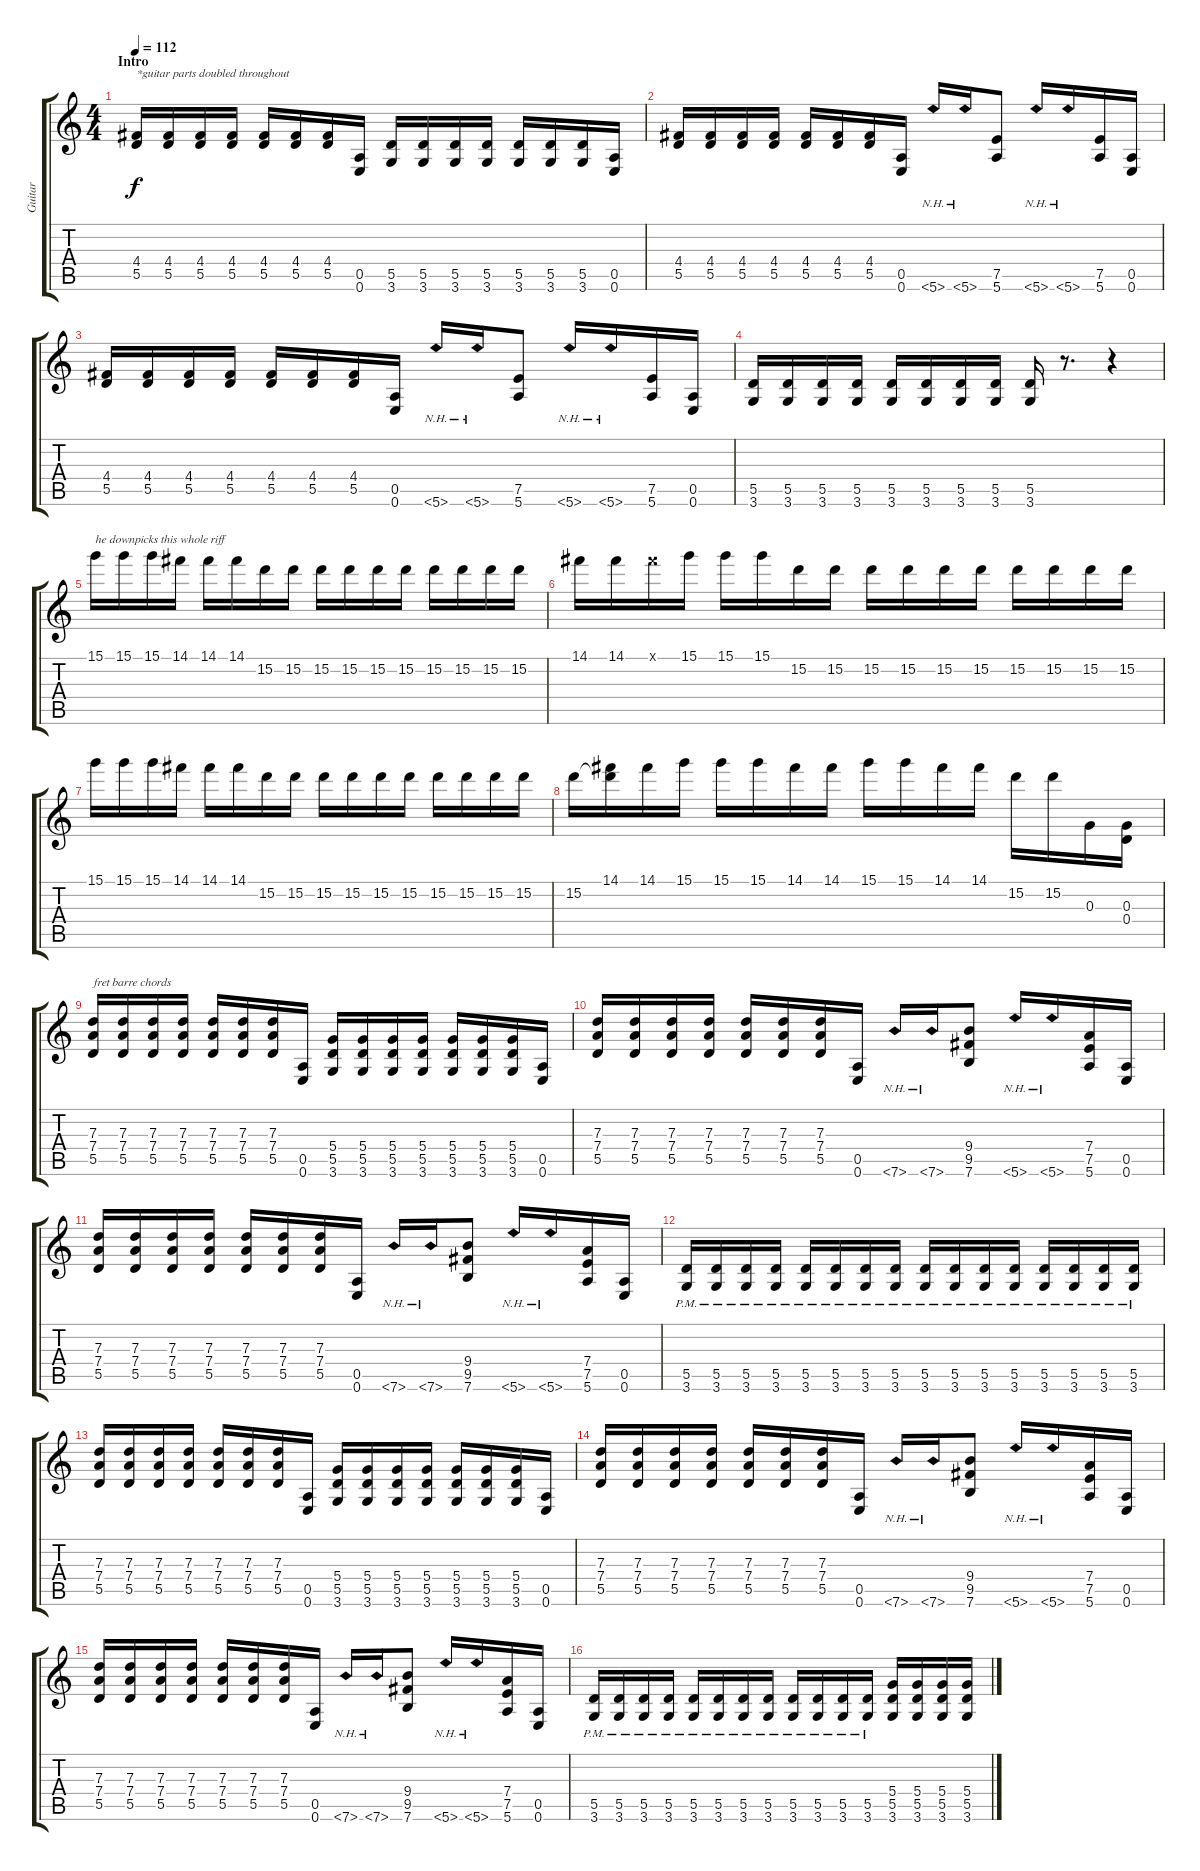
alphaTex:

\track ("Guitar" "Guitar") {instrument overdrivenguitar}
\staff {score tabs}
\tuning (E4 B3 G3 D3 A2 E2) {hide}
\ts (4 4)
\section ("" "Intro")
\tempo 112
\clef g2
\ks c
(4.4 5.5).16{txt "*guitar parts doubled throughout" dy f instrument overdrivenguitar} (4.4 5.5).16 (4.4 5.5).16 (4.4 5.5).16 (4.4 5.5).16 (4.4 5.5).16 (4.4 5.5).16 (0.5 0.6).16 (5.5 3.6).16 (5.5 3.6).16 (5.5 3.6).16 (5.5 3.6).16 (5.5 3.6).16 (5.5 3.6).16 (5.5 3.6).16 (0.5 0.6).16 |
(4.4 5.5).16 (4.4 5.5).16 (4.4 5.5).16 (4.4 5.5).16 (4.4 5.5).16 (4.4 5.5).16 (4.4 5.5).16 (0.5 0.6).16 5.6{nh}.16 5.6{nh}.16 (7.5 5.6).8 5.6{nh}.16 5.6{nh}.16 (7.5 5.6).16 (0.5 0.6).16 |
(4.4 5.5).16 (4.4 5.5).16 (4.4 5.5).16 (4.4 5.5).16 (4.4 5.5).16 (4.4 5.5).16 (4.4 5.5).16 (0.5 0.6).16 5.6{nh}.16 5.6{nh}.16 (7.5 5.6).8 5.6{nh}.16 5.6{nh}.16 (7.5 5.6).16 (0.5 0.6).16 |
(5.5 3.6).16 (5.5 3.6).16 (5.5 3.6).16 (5.5 3.6).16 (5.5 3.6).16 (5.5 3.6).16 (5.5 3.6).16 (5.5 3.6).16 (5.5 3.6).16 r.8{d} r.4 |
15.1.16{txt "he downpicks this whole riff"} 15.1.16 15.1.16 14.1.16 14.1.16 14.1.16 15.2.16 15.2.16 15.2.16 15.2.16 15.2.16 15.2.16 15.2.16 15.2.16 15.2.16 15.2.16 |
14.1.16 14.1.16 14.1{x}.16 15.1.16 15.1.16 15.1.16 15.2.16 15.2.16 15.2.16 15.2.16 15.2.16 15.2.16 15.2.16 15.2.16 15.2.16 15.2.16 |
15.1.16 15.1.16 15.1.16 14.1.16 14.1.16 14.1.16 15.2.16 15.2.16 15.2.16 15.2.16 15.2.16 15.2.16 15.2.16 15.2.16 15.2.16 15.2.16 |
15.2.16 (14.1 15.2{t}).16 14.1.16 15.1.16 15.1.16 15.1.16 14.1.16 14.1.16 15.1.16 15.1.16 14.1.16 14.1.16 15.2.16 15.2.16 0.3.16 (0.3 0.4).16 |
(7.3 7.4 5.5).16{txt "fret barre chords"} (7.3 7.4 5.5).16 (7.3 7.4 5.5).16 (7.3 7.4 5.5).16 (7.3 7.4 5.5).16 (7.3 7.4 5.5).16 (7.3 7.4 5.5).16 (0.5 0.6).16 (5.4 5.5 3.6).16 (5.4 5.5 3.6).16 (5.4 5.5 3.6).16 (5.4 5.5 3.6).16 (5.4 5.5 3.6).16 (5.4 5.5 3.6).16 (5.4 5.5 3.6).16 (0.5 0.6).16 |
(7.3 7.4 5.5).16 (7.3 7.4 5.5).16 (7.3 7.4 5.5).16 (7.3 7.4 5.5).16 (7.3 7.4 5.5).16 (7.3 7.4 5.5).16 (7.3 7.4 5.5).16 (0.5 0.6).16 7.6{nh}.16 7.6{nh}.16 (9.4 9.5 7.6).8 5.6{nh}.16 5.6{nh}.16 (7.4 7.5 5.6).16 (0.5 0.6).16 |
(7.3 7.4 5.5).16 (7.3 7.4 5.5).16 (7.3 7.4 5.5).16 (7.3 7.4 5.5).16 (7.3 7.4 5.5).16 (7.3 7.4 5.5).16 (7.3 7.4 5.5).16 (0.5 0.6).16 7.6{nh}.16 7.6{nh}.16 (9.4 9.5 7.6).8 5.6{nh}.16 5.6{nh}.16 (7.4 7.5 5.6).16 (0.5 0.6).16 |
(5.5{pm} 3.6{pm}).16 (5.5{pm} 3.6{pm}).16 (5.5{pm} 3.6{pm}).16 (5.5{pm} 3.6{pm}).16 (5.5{pm} 3.6{pm}).16 (5.5{pm} 3.6{pm}).16 (5.5{pm} 3.6{pm}).16 (5.5{pm} 3.6{pm}).16 (5.5{pm} 3.6{pm}).16 (5.5{pm} 3.6{pm}).16 (5.5{pm} 3.6{pm}).16 (5.5{pm} 3.6{pm}).16 (5.5{pm} 3.6{pm}).16 (5.5{pm} 3.6{pm}).16 (5.5{pm} 3.6{pm}).16 (5.5{pm} 3.6{pm}).16 |
(7.3 7.4 5.5).16 (7.3 7.4 5.5).16 (7.3 7.4 5.5).16 (7.3 7.4 5.5).16 (7.3 7.4 5.5).16 (7.3 7.4 5.5).16 (7.3 7.4 5.5).16 (0.5 0.6).16 (5.4 5.5 3.6).16 (5.4 5.5 3.6).16 (5.4 5.5 3.6).16 (5.4 5.5 3.6).16 (5.4 5.5 3.6).16 (5.4 5.5 3.6).16 (5.4 5.5 3.6).16 (0.5 0.6).16 |
(7.3 7.4 5.5).16 (7.3 7.4 5.5).16 (7.3 7.4 5.5).16 (7.3 7.4 5.5).16 (7.3 7.4 5.5).16 (7.3 7.4 5.5).16 (7.3 7.4 5.5).16 (0.5 0.6).16 7.6{nh}.16 7.6{nh}.16 (9.4 9.5 7.6).8 5.6{nh}.16 5.6{nh}.16 (7.4 7.5 5.6).16 (0.5 0.6).16 |
(7.3 7.4 5.5).16 (7.3 7.4 5.5).16 (7.3 7.4 5.5).16 (7.3 7.4 5.5).16 (7.3 7.4 5.5).16 (7.3 7.4 5.5).16 (7.3 7.4 5.5).16 (0.5 0.6).16 7.6{nh}.16 7.6{nh}.16 (9.4 9.5 7.6).8 5.6{nh}.16 5.6{nh}.16 (7.4 7.5 5.6).16 (0.5 0.6).16 |
(5.5{pm} 3.6{pm}).16 (5.5{pm} 3.6{pm}).16 (5.5{pm} 3.6{pm}).16 (5.5{pm} 3.6{pm}).16 (5.5{pm} 3.6{pm}).16 (5.5{pm} 3.6{pm}).16 (5.5{pm} 3.6{pm}).16 (5.5{pm} 3.6{pm}).16 (5.5{pm} 3.6{pm}).16 (5.5{pm} 3.6{pm}).16 (5.5{pm} 3.6{pm}).16 (5.5{pm} 3.6{pm}).16 (5.4 5.5 3.6).16 (5.4 5.5 3.6).16 (5.4 5.5 3.6).16 (5.4 5.5 3.6).16
